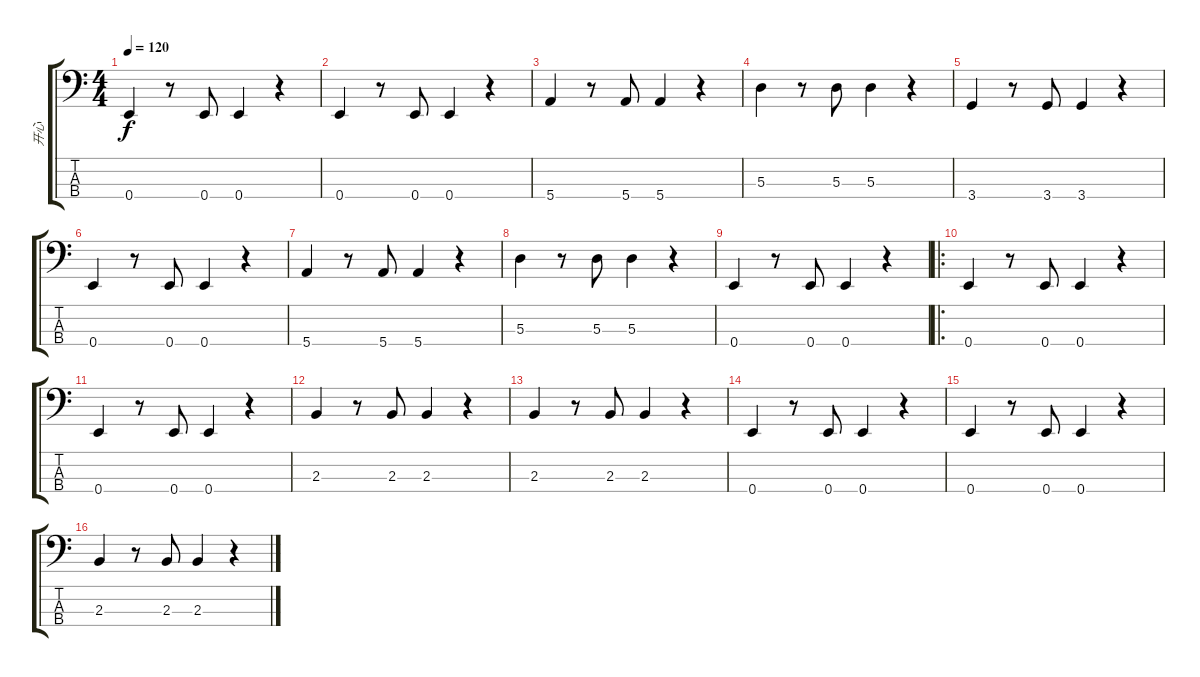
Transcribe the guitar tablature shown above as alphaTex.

\track ("开心" "开心") {instrument electricbasspick}
\staff {score tabs}
\tuning (G2 D2 A1 E1) {hide}
\ts (4 4)
\tempo 120
\clef f4
\ks c
0.4.4{dy f} r.8 0.4.8 0.4.4 r.4 |
0.4.4 r.8 0.4.8 0.4.4 r.4 |
5.4.4 r.8 5.4.8 5.4.4 r.4 |
5.3.4 r.8 5.3.8 5.3.4 r.4 |
3.4.4 r.8 3.4.8 3.4.4 r.4 |
0.4.4 r.8 0.4.8 0.4.4 r.4 |
5.4.4 r.8 5.4.8 5.4.4 r.4 |
5.3.4 r.8 5.3.8 5.3.4 r.4 |
0.4.4 r.8 0.4.8 0.4.4 r.4 |
\ro
0.4.4 r.8 0.4.8 0.4.4 r.4 |
0.4.4 r.8 0.4.8 0.4.4 r.4 |
2.3.4 r.8 2.3.8 2.3.4 r.4 |
2.3.4 r.8 2.3.8 2.3.4 r.4 |
0.4.4 r.8 0.4.8 0.4.4 r.4 |
0.4.4 r.8 0.4.8 0.4.4 r.4 |
2.3.4 r.8 2.3.8 2.3.4 r.4
